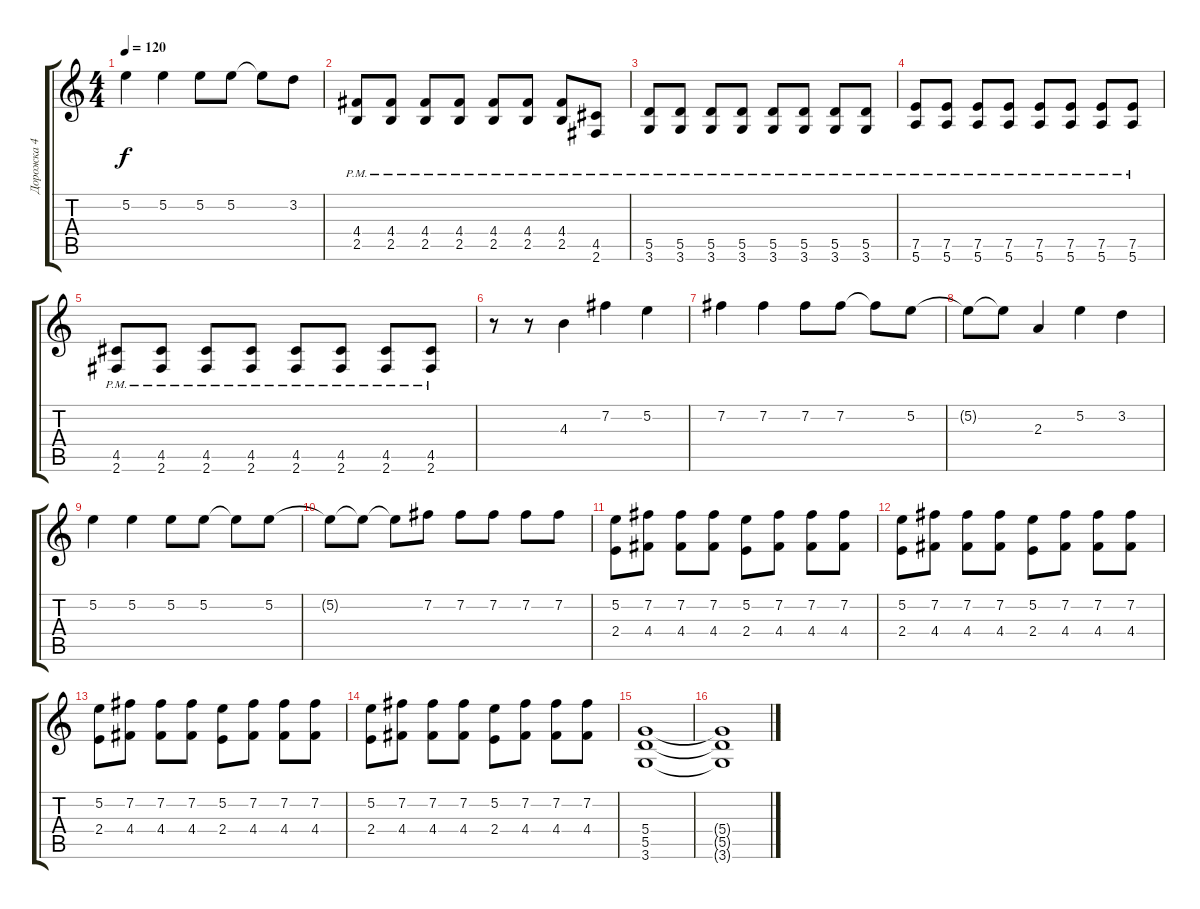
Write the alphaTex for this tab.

\track ("Дорожка 4" "Дорожка 4") {instrument distortionguitar}
\staff {score tabs}
\tuning (E4 B3 G3 D3 A2 E2) {hide}
\ts (4 4)
\tempo 120
\clef g2
\ks c
5.2.4{dy f} 5.2.4 5.2.8 5.2.8 5.2{t}.8 3.2.8 |
(4.4{pm} 2.5).8 (4.4{pm} 2.5).8 (4.4{pm} 2.5).8 (4.4{pm} 2.5).8 (4.4{pm} 2.5).8 (4.4{pm} 2.5).8 (4.4{pm} 2.5).8 (4.5{pm} 2.6).8 |
(5.5{pm} 3.6).8 (5.5{pm} 3.6).8 (5.5{pm} 3.6).8 (5.5{pm} 3.6).8 (5.5{pm} 3.6).8 (5.5{pm} 3.6).8 (5.5{pm} 3.6).8 (5.5{pm} 3.6).8 |
(7.5{pm} 5.6).8 (7.5{pm} 5.6).8 (7.5{pm} 5.6).8 (7.5{pm} 5.6).8 (7.5{pm} 5.6).8 (7.5{pm} 5.6).8 (7.5{pm} 5.6).8 (7.5{pm} 5.6).8 |
(4.5{pm} 2.6).8 (4.5{pm} 2.6).8 (4.5{pm} 2.6).8 (4.5{pm} 2.6).8 (4.5{pm} 2.6).8 (4.5{pm} 2.6).8 (4.5{pm} 2.6).8 (4.5{pm} 2.6).8 |
r.8 r.8 4.3.4 7.2.4 5.2.4 |
7.2.4 7.2.4 7.2.8 7.2.8 7.2{t}.8 5.2.8 |
5.2{t}.8 5.2{t}.8 2.3.4 5.2.4 3.2.4 |
5.2.4 5.2.4 5.2.8 5.2.8 5.2{t}.8 5.2.8 |
5.2{t}.8 5.2{t}.8 5.2{t}.8 7.2.8 7.2.8 7.2.8 7.2.8 7.2.8 |
(5.2 2.4).8 (7.2 4.4).8 (7.2 4.4).8 (7.2 4.4).8 (5.2 2.4).8 (7.2 4.4).8 (7.2 4.4).8 (7.2 4.4).8 |
(5.2 2.4).8 (7.2 4.4).8 (7.2 4.4).8 (7.2 4.4).8 (5.2 2.4).8 (7.2 4.4).8 (7.2 4.4).8 (7.2 4.4).8 |
(5.2 2.4).8 (7.2 4.4).8 (7.2 4.4).8 (7.2 4.4).8 (5.2 2.4).8 (7.2 4.4).8 (7.2 4.4).8 (7.2 4.4).8 |
(5.2 2.4).8 (7.2 4.4).8 (7.2 4.4).8 (7.2 4.4).8 (5.2 2.4).8 (7.2 4.4).8 (7.2 4.4).8 (7.2 4.4).8 |
(5.4 5.5 3.6).1 |
(5.4{t} 5.5{t} 3.6{t}).1
